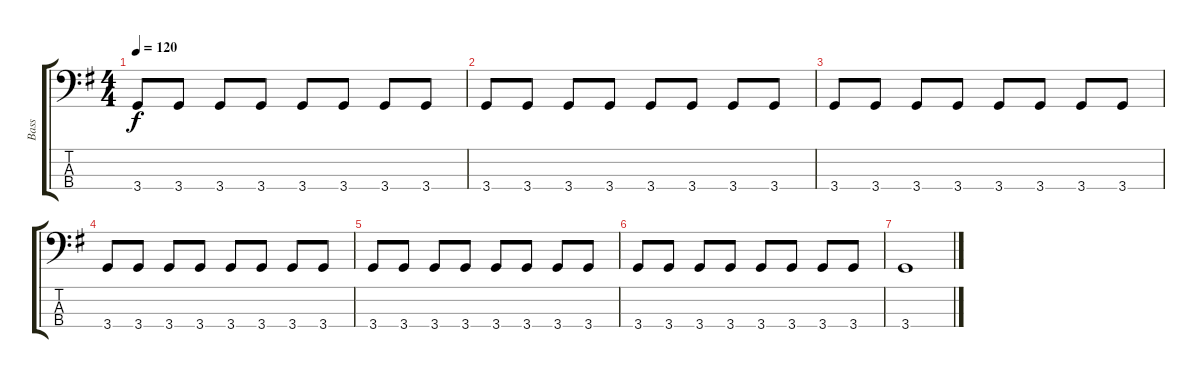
\track ("Bass" "Bass") {instrument electricbasspick}
\staff {score tabs}
\tuning (G2 D2 A1 E1) {hide}
\ts (4 4)
\tempo 120
\clef f4
\ks eminor
3.4.8{dy f} 3.4.8 3.4.8 3.4.8 3.4.8 3.4.8 3.4.8 3.4.8 |
3.4.8 3.4.8 3.4.8 3.4.8 3.4.8 3.4.8 3.4.8 3.4.8 |
3.4.8 3.4.8 3.4.8 3.4.8 3.4.8 3.4.8 3.4.8 3.4.8 |
3.4.8 3.4.8 3.4.8 3.4.8 3.4.8 3.4.8 3.4.8 3.4.8 |
3.4.8 3.4.8 3.4.8 3.4.8 3.4.8 3.4.8 3.4.8 3.4.8 |
3.4.8 3.4.8 3.4.8 3.4.8 3.4.8 3.4.8 3.4.8 3.4.8 |
3.4.1
